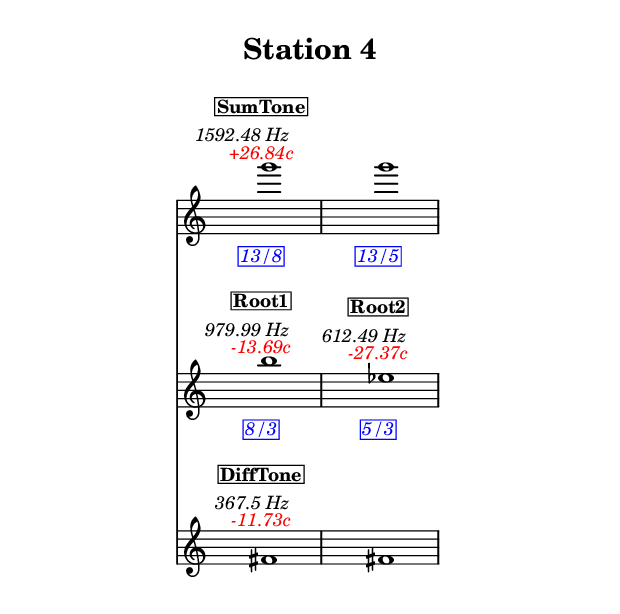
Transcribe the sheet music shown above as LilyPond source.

\version "2.20.0"
\language "english"

#(set-default-paper-size "a6" 'portrait)
#(set-global-staff-size 16)

\header {
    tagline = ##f
    title = \markup {
        \pad-around
            #3
            "Station 4"
        }
}

\layout {
    indent = #25
}

\paper {
    systems-per-page = 1
}

\score {
    \new Score
    <<
        \new Staff
        \with
        {
            \remove Time_signature_engraver
        }
        {
            \clef "treble"
            g'''1
            - \tweak color #red
            ^ \markup {
                \halign
                    #0
                    \italic
                        {
                            +26.84c
                        }
                }
            ^ \markup {
                \halign
                    #1
                    \italic
                        {
                            1592.48
                            Hz
                        }
                }
            ^ \markup {
                \pad-around
                    #1
                    \box
                        \vcenter
                            \halign
                                #0
                                \bold
                                    {
                                        SumTone
                                    }
                }
            - \tweak color #blue
            _ \markup {
                \pad-around
                    #1
                    \box
                        \halign
                            #0
                            \italic
                                {
                                    13/8
                                }
                }
            \override Score.NonMusicalPaperColumn.padding = #5
            \clef "treble"
            g'''1
            - \tweak color #blue
            _ \markup {
                \pad-around
                    #1
                    \box
                        \halign
                            #0
                            \italic
                                {
                                    13/5
                                }
                }
        }
        \new Staff
        \with
        {
            \remove Time_signature_engraver
        }
        {
            \clef "treble"
            b''1
            - \tweak color #red
            ^ \markup {
                \halign
                    #0
                    \italic
                        {
                            -13.69c
                        }
                }
            ^ \markup {
                \halign
                    #1
                    \italic
                        {
                            979.99
                            Hz
                        }
                }
            ^ \markup {
                \pad-around
                    #1
                    \box
                        \vcenter
                            \halign
                                #0
                                \bold
                                    {
                                        Root1
                                    }
                }
            - \tweak color #blue
            _ \markup {
                \pad-around
                    #1
                    \box
                        \halign
                            #0
                            \italic
                                {
                                    8/3
                                }
                }
            \clef "treble"
            ef''1
            - \tweak color #red
            ^ \markup {
                \halign
                    #0
                    \italic
                        {
                            -27.37c
                        }
                }
            ^ \markup {
                \halign
                    #1
                    \italic
                        {
                            612.49
                            Hz
                        }
                }
            ^ \markup {
                \pad-around
                    #1
                    \box
                        \vcenter
                            \halign
                                #0
                                \bold
                                    {
                                        Root2
                                    }
                }
            - \tweak color #blue
            _ \markup {
                \pad-around
                    #1
                    \box
                        \halign
                            #0
                            \italic
                                {
                                    5/3
                                }
                }
        }
        \new Staff
        \with
        {
            \remove Time_signature_engraver
        }
        {
            \clef "treble"
            fs'1
            - \tweak color #red
            ^ \markup {
                \halign
                    #0
                    \italic
                        {
                            -11.73c
                        }
                }
            ^ \markup {
                \halign
                    #1
                    \italic
                        {
                            367.5
                            Hz
                        }
                }
            ^ \markup {
                \pad-around
                    #1
                    \box
                        \vcenter
                            \halign
                                #0
                                \bold
                                    {
                                        DiffTone
                                    }
                }
            \clef "treble"
            fs'1
        }
    >>
}